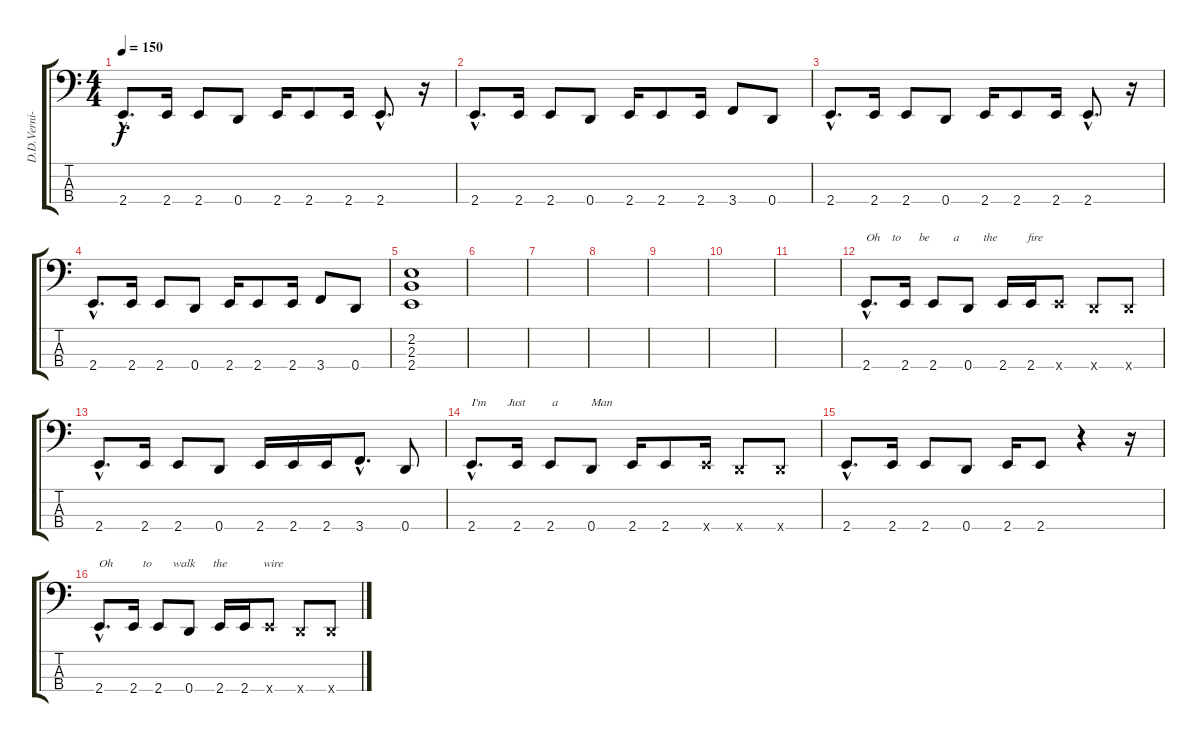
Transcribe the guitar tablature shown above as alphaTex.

\track ("D.D.Verni-Bass" "D.D.Verni-") {instrument slapbass1}
\staff {score tabs}
\tuning (G2 D2 A1 D1) {hide}
\ts (4 4)
\tempo 150
\clef f4
\ks c
2.4{hac}.8{d dy f} 2.4.16 2.4.8 0.4.8 2.4.16 2.4.8 2.4.16 2.4{hac}.8{d} r.16 |
2.4{hac}.8{d} 2.4.16 2.4.8 0.4.8 2.4.16 2.4.8 2.4.16 3.4.8 0.4.8 |
2.4{hac}.8{d} 2.4.16 2.4.8 0.4.8 2.4.16 2.4.8 2.4.16 2.4{hac}.8{d} r.16 |
2.4{hac}.8{d} 2.4.16 2.4.8 0.4.8 2.4.16 2.4.8 2.4.16 3.4.8 0.4.8 |
(2.2 2.3 2.4).1 |
|
|
|
|
|
|
2.4{hac}.8{d txt "Oh    to      be        a        the          fire"} 2.4.16 2.4.8 0.4.8 2.4.16 2.4.16 2.4{x}.8 0.4{x}.8 0.4{x}.8 |
2.4{hac}.8{d} 2.4.16 2.4.8 0.4.8 2.4.16 2.4.16 2.4.16 3.4{hac}.8{d} 0.4.8 |
2.4{hac}.8{d txt "I'm       Just         a           Man"} 2.4.16 2.4.8 0.4.8 2.4.16 2.4.8 2.4{x}.16 0.4{x}.8 0.4{x}.8 |
2.4{hac}.8{d} 2.4.16 2.4.8 0.4.8 2.4.16 2.4.8 r.4 r.16 |
2.4{hac}.8{d txt "Oh          to       walk      the            wire"} 2.4.16 2.4.8 0.4.8 2.4.16 2.4.16 2.4{x}.8 0.4{x}.8 0.4{x}.8
